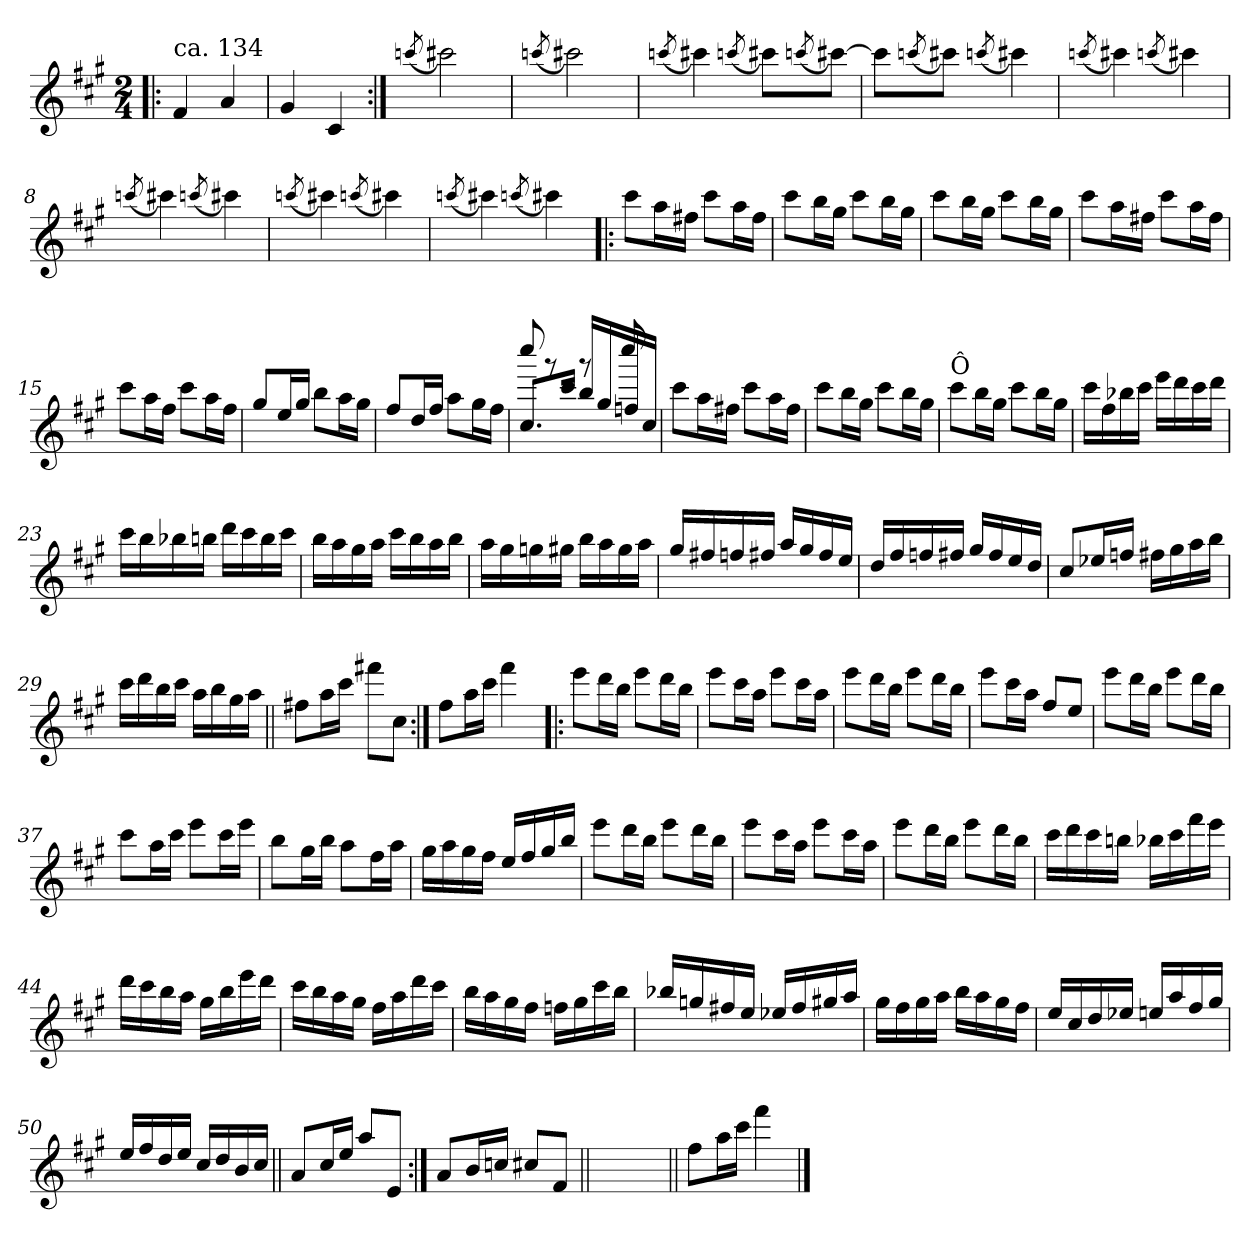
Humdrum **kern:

**kern
*part1
*staff1
*clefG2
*k[f#c#g#]
*A:
*M2/4
=1!|:
!LO:TX:a:t=ca. 134
4f#!/
4a!/
=2
4g#!/
4c#!/
=3:|!
(<8qcccn/
2ccc#X\)
=4
(<8qcccn/
2ccc#X\)
=5
(<8qcccn/
4ccc#X\)
(<8qcccn/
8ccc#X\L)
(<8qcccn/
[8ccc#X\J)
!!LO:LB:g=z
=6
8ccc#\L]
(<8qcccn/
8ccc#X\J)
(<8qcccn/
4ccc#X\)
=7
(<8qcccn/
4ccc#X\)
(<8qcccn/
4ccc#X\)
=8
(<8qcccn/
4ccc#X\)
(<8qcccn/
4ccc#X\)
=9
(<8qcccn/
4ccc#X\)
(<8qcccn/
4ccc#X\)
=10
(<8qcccn/
4ccc#X\)
(<8qcccn/
4ccc#X\)
!!LO:LB:g=z
=11!|:
8ccc#\L
16aa\L
16ff#X\JJ
8ccc#\L
16aa\L
16ff#\JJ
=12
8ccc#\L
16bb\L
16gg#\JJ
8ccc#\L
16bb\L
16gg#\JJ
=13
8ccc#\L
16bb\L
16gg#\JJ
8ccc#\L
16bb\L
16gg#\JJ
=14
8ccc#\L
16aa\L
16ff#X\JJ
8ccc#\L
16aa\L
16ff#\JJ
=15
8ccc#\L
16aa\L
16ff#\JJ
8ccc#\L
16aa\L
16ff#\JJ
=16
8gg#/L
16ee/L
16gg#/JJ
8bb\L
16aa\L
16gg#\JJ
!!LO:LB:g=z
=17
8ff#/L
16dd/L
16ff#/JJ
8aa\L
16gg#\L
16ff#\JJ
=18
*^
8.cc#/L	8cccc#!/
.	8rfff
16ccc#/Jk	.
16bb/LL	8rfff
16gg#/	.
16ffn/	8cccc#!/
16cc#/JJ	.
*v	*v
=19
8ccc#\L
16aa\L
16ff#X\JJ
8ccc#\L
16aa\L
16ff#\JJ
=20
8ccc#\L
16bb\L
16gg#\JJ
8ccc#\L
16bb\L
16gg#\JJ
=21
!LO:TX:a:t=Ô
8ccc#\L
16bb\L
16gg#\JJ
8ccc#\L
16bb\L
16gg#\JJ
=22
16ccc#\LL
16ff#\
16bb-X\
16ccc#\JJ
16eee\LL
16ddd\
16ccc#\
16ddd\JJ
!!LO:LB:g=z
=23
16ccc#\LL
16bb\
16bb-X\
16bbn\JJ
16ddd\LL
16ccc#\
16bb\
16ccc#\JJ
=24
16bb\LL
16aa\
16gg#\
16aa\JJ
16ccc#\LL
16bb\
16aa\
16bb\JJ
=25
16aa\LL
16gg#\
16ggn\
16gg#X\JJ
16bb\LL
16aa\
16gg#\
16aa\JJ
=26
16gg#/LL
16ff#X/
16ffn/
16ff#X/JJ
16aa/LL
16gg#/
16ff#/
16ee/JJ
!!LO:LB:g=z
=27
16dd/LL
16ff#/
16ffn/
16ff#X/JJ
16gg#/LL
16ff#/
16ee/
16dd/JJ
=28
8cc#/L
16ee-X/L
16ffn/JJ
16ff#X\LL
16gg#\
16aa\
16bb\JJ
=29
16ccc#\LL
16ddd\
16bb\
16ccc#\JJ
16aa\LL
16bb\
16gg#\
16aa\JJ
=30||
8ff#X\L
16aa\L
16ccc#\JJ
8fff#X\L
8cc#\J
=31:|!
8ff#\L
16aa\L
16ccc#\JJ
4fff#\
!!LO:LB:g=z
=32!|:
8eee\L
16ddd\L
16bb\JJ
8eee\L
16ddd\L
16bb\JJ
=33
8eee\L
16ccc#\L
16aa\JJ
8eee\L
16ccc#\L
16aa\JJ
=34
8eee\L
16ddd\L
16bb\JJ
8eee\L
16ddd\L
16bb\JJ
=35
8eee\L
16ccc#\L
16aa\JJ
8ff#/L
8ee/J
=36
8eee\L
16ddd\L
16bb\JJ
8eee\L
16ddd\L
16bb\JJ
=37
8ccc#\L
16aa\L
16ccc#\JJ
8eee\L
16ccc#\L
16eee\JJ
!!LO:LB:g=z
=38
8bb\L
16gg#\L
16bb\JJ
8aa\L
16ff#\L
16aa\JJ
=39
16gg#\LL
16aa\
16gg#\
16ff#\JJ
16ee/LL
16ff#/
16gg#/
16bb/JJ
=40
8eee\L
16ddd\L
16bb\JJ
8eee\L
16ddd\L
16bb\JJ
=41
8eee\L
16ccc#\L
16aa\JJ
8eee\L
16ccc#\L
16aa\JJ
=42
8eee\L
16ddd\L
16bb\JJ
8eee\L
16ddd\L
16bb\JJ
=43
16ccc#\LL
16ddd\
16ccc#\
16bbn\JJ
16bb-X\LL
16ccc#\
16fff#\
16eee\JJ
!!LO:LB:g=z
=44
16ddd\LL
16ccc#\
16bb\
16aa\JJ
16gg#\LL
16bb\
16eee\
16ddd\JJ
=45
16ccc#\LL
16bb\
16aa\
16gg#\JJ
16ff#\LL
16aa\
16ddd\
16ccc#\JJ
=46
16bb\LL
16aa\
16gg#\
16ff#\JJ
16ffn\LL
16gg#\
16ccc#\
16bb\JJ
=47
16bb-X/LL
16ggn/
16ff#X/
16ee/JJ
16ee-X/LL
16ff#/
16gg#X/
16aa/JJ
=48
16gg#\LL
16ff#\
16gg#\
16aa\JJ
16bb\LL
16aa\
16gg#\
16ff#\JJ
!!LO:LB:g=z
=49
16ee/LL
16cc#/
16dd/
16ee-X/JJ
16een/LL
16aa/
16ff#/
16gg#/JJ
=50
16ee/LL
16ff#/
16dd/
16ee/JJ
16cc#/LL
16dd/
16b/
16cc#/JJ
=51||
8a/L
16cc#/L
16ee/JJ
8aa/L
8e/J
=52:|!
8a/L
16b/L
16ccn/JJ
8cc#X/L
8f#/J
=53||
2ryy
=54||
8ff#\L
16aa\L
16ccc#\JJ
4fff#\
==
*-
